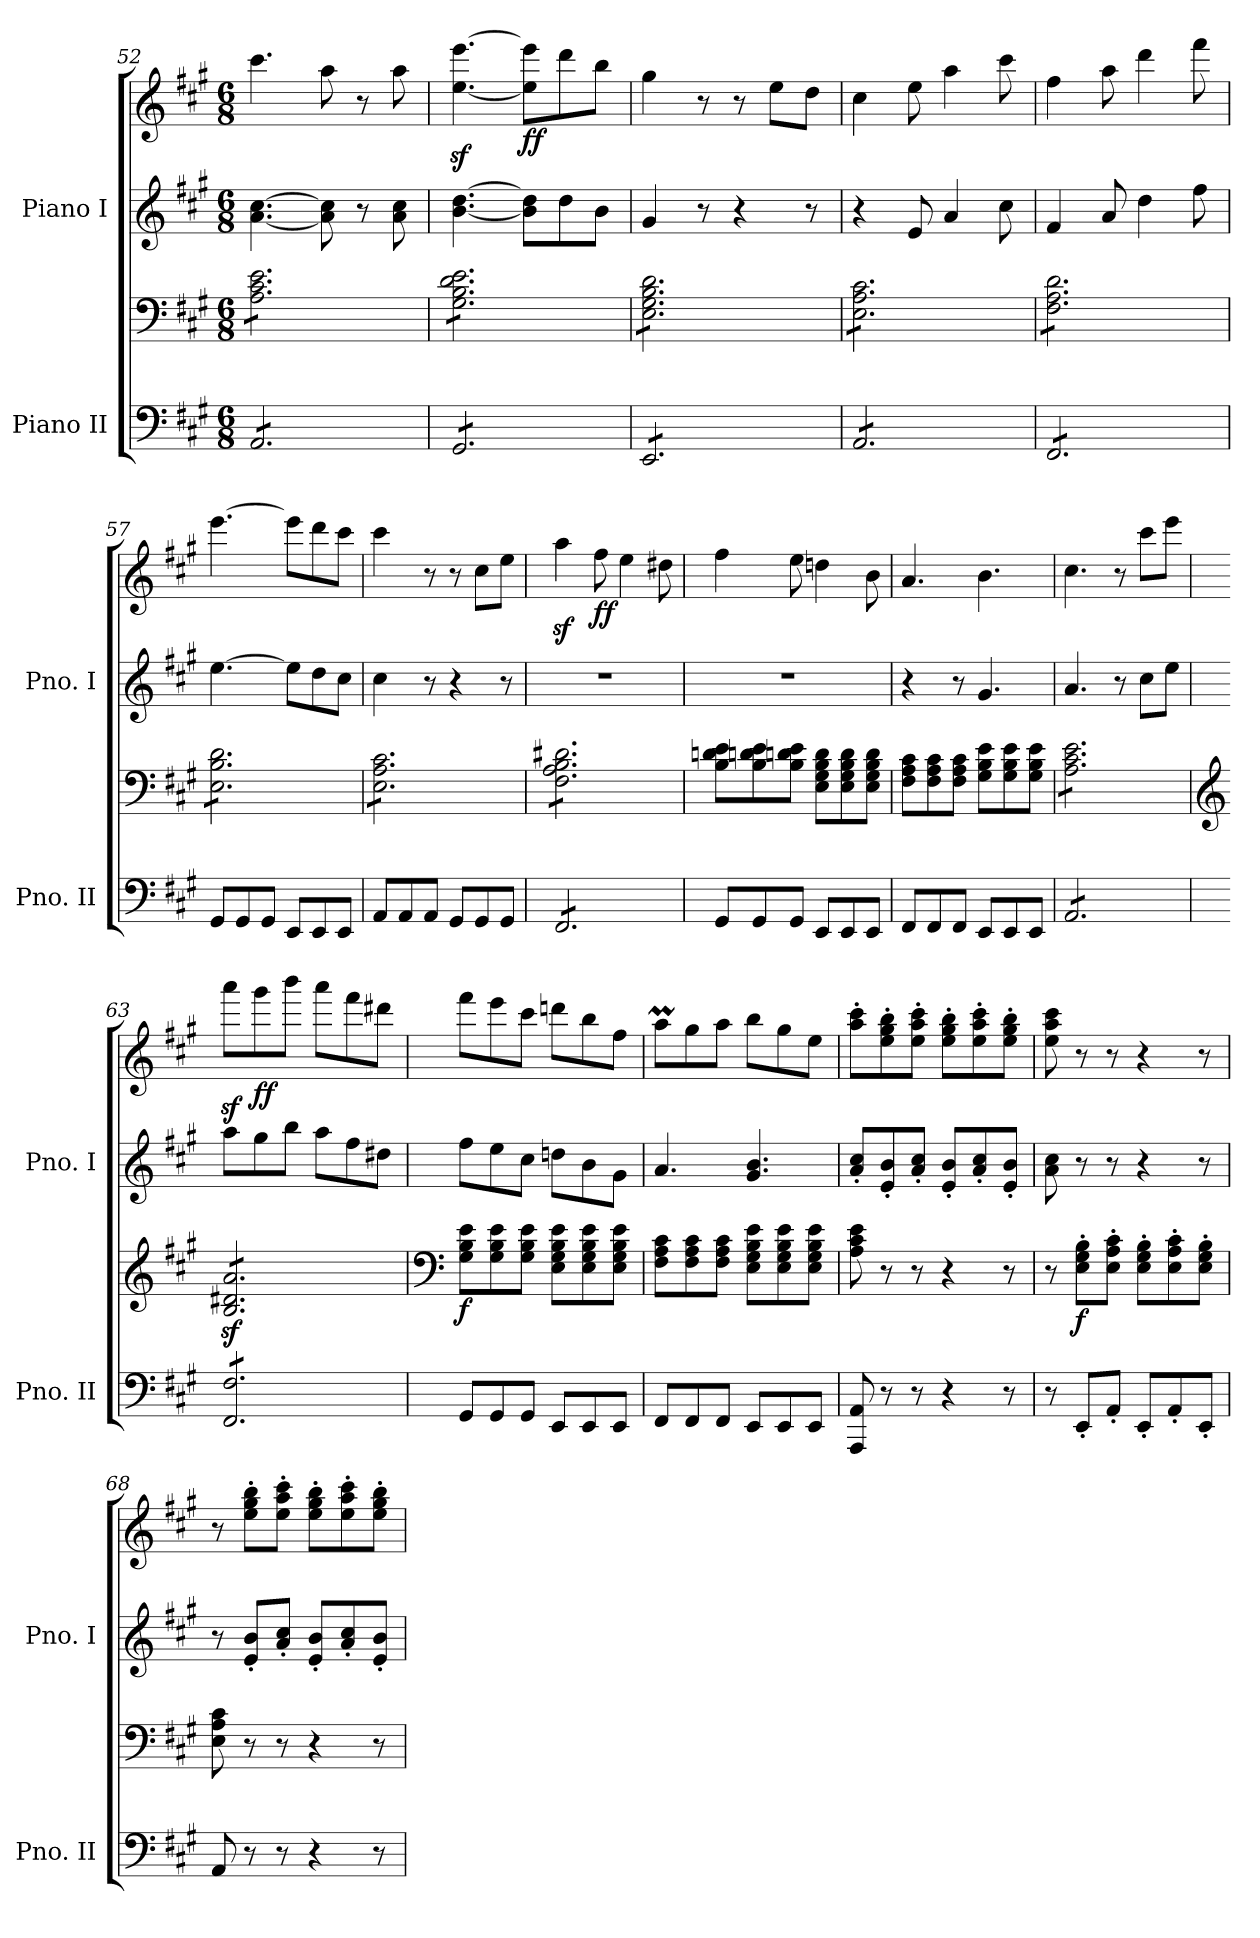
**kern	**kern	**dynam	**kern	**kern	**dynam
*part2	*part2	*part2	*part1	*part1	*part1
*staff4	*staff3	*staff3/4	*staff2	*staff1	*staff1/2
*I"Piano II	*	*	*I"Piano I	*	*
*I'Pno. II	*	*	*I'Pno. I	*	*
*clefF4	*clefF4	*	*clefG2	*clefG2	*
*k[f#c#g#]	*k[f#c#g#]	*	*k[f#c#g#]	*k[f#c#g#]	*
*M6/8	*M6/8	*	*M6/8	*M6/8	*
=52	=52	=52	=52	=52	=52
*tremolo	*	*	*	*	*
*	*tremolo	*	*	*	*
8AA/L	8A\ 8c#\ 8e\L	.	[4.a\ [4.cc#\	4.ccc#\	.
8AA/	8A\ 8c#\ 8e\	.	.	.	.
8AA/	8A\ 8c#\ 8e\	.	.	.	.
8AA/	8A\ 8c#\ 8e\	.	8a\] 8cc#\]	8aa\	.
8AA/	8A\ 8c#\ 8e\	.	8r	8r	.
8AA/J	8A\ 8c#\ 8e\J	.	8a\ 8cc#\	8aa\	.
=53	=53	=53	=53	=53	=53
8GG#/L	8G#\ 8B\ 8d\ 8e\L	.	[4.b\ [4.dd\	[4.ee\z< [4.eee\z<	.
8GG#/	8G#\ 8B\ 8d\ 8e\	.	.	.	.
8GG#/	8G#\ 8B\ 8d\ 8e\	.	.	.	.
!	!	!	!	!	!LO:DY:b
8GG#/	8G#\ 8B\ 8d\ 8e\	.	8b\] 8dd\]L	8ee\] 8eee\]L	ff
8GG#/	8G#\ 8B\ 8d\ 8e\	.	8dd\	8ddd\	.
8GG#/J	8G#\ 8B\ 8d\ 8e\J	.	8b\J	8bb\J	.
=54	=54	=54	=54	=54	=54
8EE/L	8E\ 8G#\ 8B\ 8d\L	.	4g#/	4gg#\	.
8EE/	8E\ 8G#\ 8B\ 8d\	.	.	.	.
8EE/	8E\ 8G#\ 8B\ 8d\	.	8r	8r	.
8EE/	8E\ 8G#\ 8B\ 8d\	.	4r	8r	.
8EE/	8E\ 8G#\ 8B\ 8d\	.	.	8ee\L	.
8EE/J	8E\ 8G#\ 8B\ 8d\J	.	8r	8dd\J	.
!!LO:LB:g=z
=55	=55	=55	=55	=55	=55
8AA/L	8E\ 8A\ 8c#\L	.	4r	4cc#\	.
8AA/	8E\ 8A\ 8c#\	.	.	.	.
8AA/	8E\ 8A\ 8c#\	.	8e/	8ee\	.
8AA/	8E\ 8A\ 8c#\	.	4a/	4aa\	.
8AA/	8E\ 8A\ 8c#\	.	.	.	.
8AA/J	8E\ 8A\ 8c#\J	.	8cc#\	8ccc#\	.
=56	=56	=56	=56	=56	=56
8FF#/L	8F#\ 8A\ 8d\L	.	4f#/	4ff#\	.
8FF#/	8F#\ 8A\ 8d\	.	.	.	.
8FF#/	8F#\ 8A\ 8d\	.	8a/	8aa\	.
8FF#/	8F#\ 8A\ 8d\	.	4dd\	4ddd\	.
8FF#/	8F#\ 8A\ 8d\	.	.	.	.
8FF#/J	8F#\ 8A\ 8d\J	.	8ff#\	8fff#\	.
*Xtremolo	*	*	*	*	*
=57	=57	=57	=57	=57	=57
8GG#/L	8E\ 8B\ 8d\L	.	[4.ee\	[4.eee\	.
8GG#/	8E\ 8B\ 8d\	.	.	.	.
8GG#/J	8E\ 8B\ 8d\	.	.	.	.
8EE/L	8E\ 8B\ 8d\	.	8ee\L]	8eee\L]	.
8EE/	8E\ 8B\ 8d\	.	8dd\	8ddd\	.
8EE/J	8E\ 8B\ 8d\J	.	8cc#\J	8ccc#\J	.
=58	=58	=58	=58	=58	=58
8AA/L	8E\ 8A\ 8c#\L	.	4cc#\	4ccc#\	.
8AA/	8E\ 8A\ 8c#\	.	.	.	.
8AA/J	8E\ 8A\ 8c#\	.	8r	8r	.
8GG#/L	8E\ 8A\ 8c#\	.	4r	8r	.
8GG#/	8E\ 8A\ 8c#\	.	.	8cc#\L	.
8GG#/J	8E\ 8A\ 8c#\J	.	8r	8ee\J	.
=59	=59	=59	=59	=59	=59
*tremolo	*	*	*	*	*
8FF#/L	8F#\ 8A\ 8B\ 8d#X\L	.	2.r	4aaz<\	.
8FF#/	8F#\ 8A\ 8B\ 8d#X\	.	.	.	.
!	!	!	!	!	!LO:DY:b
8FF#/	8F#\ 8A\ 8B\ 8d#X\	.	.	8ff#\	ff
8FF#/	8F#\ 8A\ 8B\ 8d#X\	.	.	4ee\	.
8FF#/	8F#\ 8A\ 8B\ 8d#X\	.	.	.	.
8FF#/J	8F#\ 8A\ 8B\ 8d#X\J	.	.	8dd#X\	.
*	*Xtremolo	*	*	*	*
*Xtremolo	*	*	*	*	*
=60	=60	=60	=60	=60	=60
8GG#/L	8B\ 8dn\ 8e\L	.	2.r	4ff#\	.
8GG#/	8B\ 8dn\ 8e\	.	.	.	.
8GG#/J	8B\ 8dn\ 8e\J	.	.	8ee\	.
8EE/L	8E\ 8G#\ 8B\ 8d\L	.	.	4ddn\	.
8EE/	8E\ 8G#\ 8B\ 8d\	.	.	.	.
8EE/J	8E\ 8G#\ 8B\ 8d\J	.	.	8b\	.
=61	=61	=61	=61	=61	=61
8FF#/L	8F#\ 8A\ 8c#\L	.	4r	4.a/	.
8FF#/	8F#\ 8A\ 8c#\	.	.	.	.
8FF#/J	8F#\ 8A\ 8c#\J	.	8r	.	.
8EE/L	8G#\ 8B\ 8e\L	.	4.g#/	4.b\	.
8EE/	8G#\ 8B\ 8e\	.	.	.	.
8EE/J	8G#\ 8B\ 8e\J	.	.	.	.
=62	=62	=62	=62	=62	=62
*tremolo	*	*	*	*	*
*	*tremolo	*	*	*	*
8AA/L	8A\ 8c#\ 8e\L	.	4.a/	4.cc#\	.
8AA/	8A\ 8c#\ 8e\	.	.	.	.
8AA/	8A\ 8c#\ 8e\	.	.	.	.
8AA/	8A\ 8c#\ 8e\	.	8r	8r	.
8AA/	8A\ 8c#\ 8e\	.	8cc#\L	8ccc#\L	.
8AA/J	8A\ 8c#\ 8e\J	.	8ee\J	8eee\J	.
!!LO:LB:g=z
=63	=63	=63	=63	=63	=63
*	*clefG2	*	*	*	*
8FF#/ 8F#/L	8B/z< 8d#X/z< 8a/z<L	.	8aa\L	8aaaz<\L	.
!	!	!	!	!	!LO:DY:b
8FF#/ 8F#/	8B/z< 8d#X/z< 8a/z<	.	8gg#\	8ggg#\	ff
8FF#/ 8F#/	8B/z< 8d#X/z< 8a/z<	.	8bb\J	8bbb\J	.
8FF#/ 8F#/	8B/z< 8d#X/z< 8a/z<	.	8aa\L	8aaa\L	.
8FF#/ 8F#/	8B/z< 8d#X/z< 8a/z<	.	8ff#\	8fff#\	.
8FF#/ 8F#/J	8B/z< 8d#X/z< 8a/z<J	.	8dd#X\J	8ddd#X\J	.
*	*Xtremolo	*	*	*	*
*Xtremolo	*	*	*	*	*
=64	=64	=64	=64	=64	=64
*	*clefF4	*	*	*	*
!	!	!LO:DY:b	!	!	!
8GG#/L	8G#\ 8B\ 8e\L	f	8ff#\L	8fff#\L	.
8GG#/	8G#\ 8B\ 8e\	.	8ee\	8eee\	.
8GG#/J	8G#\ 8B\ 8e\J	.	8cc#\J	8ccc#\J	.
8EE/L	8E\ 8G#\ 8B\ 8e\L	.	8ddn\L	8dddn\L	.
8EE/	8E\ 8G#\ 8B\ 8e\	.	8b\	8bb\	.
8EE/J	8E\ 8G#\ 8B\ 8e\J	.	8g#\J	8ff#\J	.
=65	=65	=65	=65	=65	=65
8FF#/L	8F#\ 8A\ 8c#\L	.	4.a/	8aaM\L	.
8FF#/	8F#\ 8A\ 8c#\	.	.	8gg#\	.
8FF#/J	8F#\ 8A\ 8c#\J	.	.	8aa\J	.
8EE/L	8E\ 8G#\ 8B\ 8e\L	.	4.g#/ 4.b/	8bb\L	.
8EE/	8E\ 8G#\ 8B\ 8e\	.	.	8gg#\	.
8EE/J	8E\ 8G#\ 8B\ 8e\J	.	.	8ee\J	.
=66	=66	=66	=66	=66	=66
8AAA/ 8AA/	8A\ 8c#\ 8e\	.	8a/' 8cc#/'L	8aa\' 8ccc#\'L	.
8r	8r	.	8e/' 8b/'	8ee\' 8gg#\' 8bb\'	.
8r	8r	.	8a/' 8cc#/'J	8ee\' 8aa\' 8ccc#\'J	.
4r	4r	.	8e/' 8b/'L	8ee\' 8gg#\' 8bb\'L	.
.	.	.	8a/' 8cc#/'	8ee\' 8aa\' 8ccc#\'	.
8r	8r	.	8e/' 8b/'J	8ee\' 8gg#\' 8bb\'J	.
=67	=67	=67	=67	=67	=67
8r	8r	.	8a\ 8cc#\	8ee\ 8aa\ 8ccc#\	.
!	!	!LO:DY:b	!	!	!
8EE'/L	8E\' 8G#\' 8B\'L	f	8r	8r	.
8AA'/J	8E\' 8A\' 8c#\'J	.	8r	8r	.
8EE'/L	8E\' 8G#\' 8B\'L	.	4r	4r	.
8AA'/	8E\' 8A\' 8c#\'	.	.	.	.
8EE'/J	8E\' 8G#\' 8B\'J	.	8r	8r	.
=68	=68	=68	=68	=68	=68
8AA/	8E\ 8A\ 8c#\	.	8r	8r	.
8r	8r	.	8e/' 8b/'L	8ee\' 8gg#\' 8bb\'L	.
8r	8r	.	8a/' 8cc#/'J	8ee\' 8aa\' 8ccc#\'J	.
4r	4r	.	8e/' 8b/'L	8ee\' 8gg#\' 8bb\'L	.
.	.	.	8a/' 8cc#/'	8ee\' 8aa\' 8ccc#\'	.
8r	8r	.	8e/' 8b/'J	8ee\' 8gg#\' 8bb\'J	.
=	=	=	=	=	=
*-	*-	*-	*-	*-	*-
